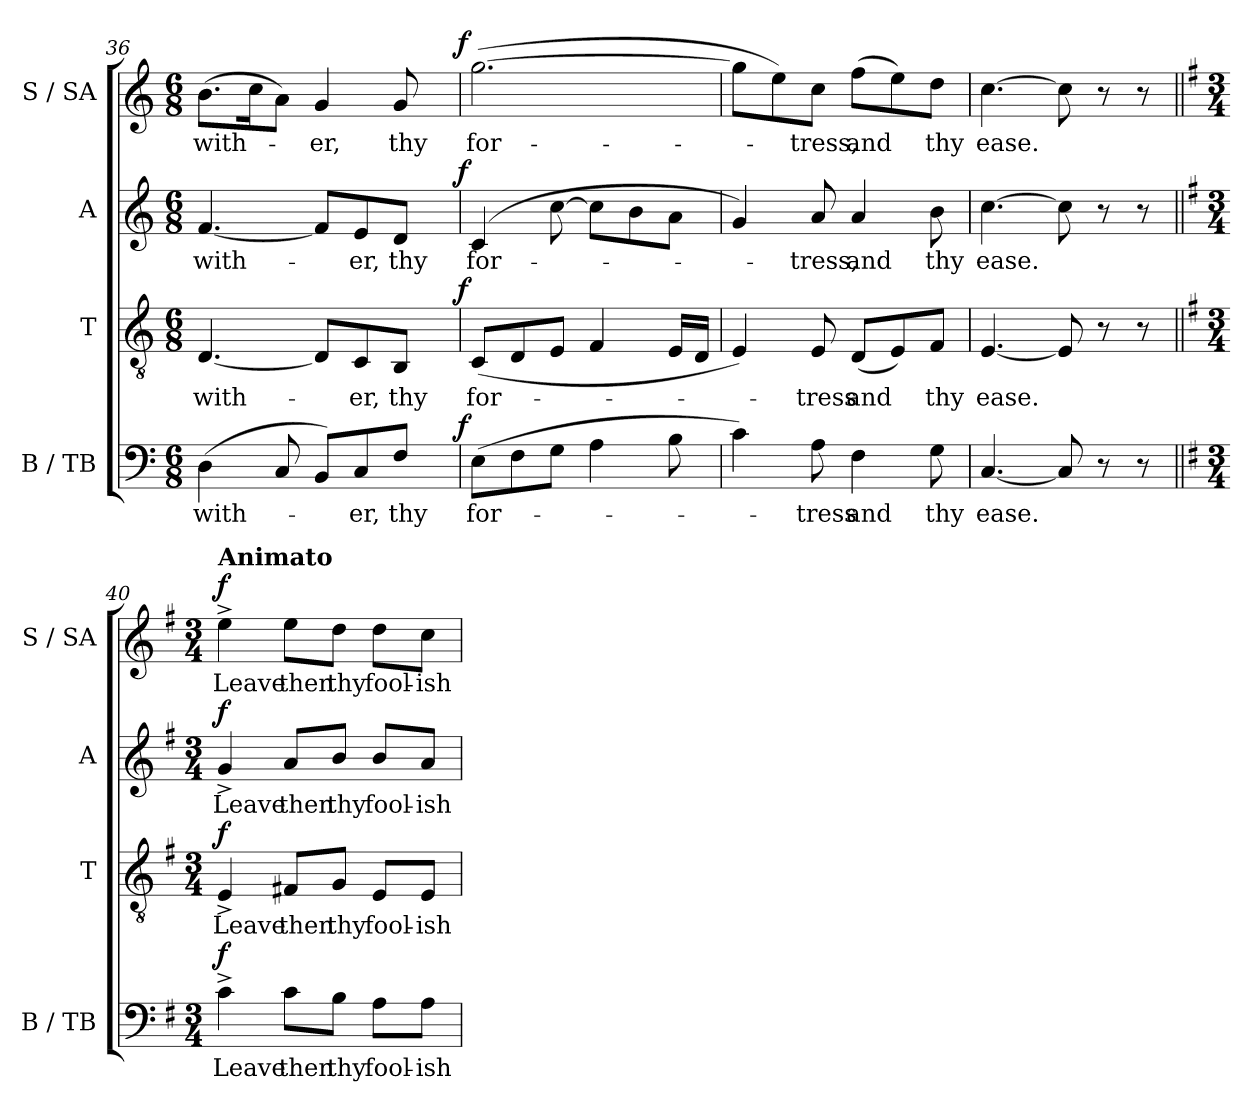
**kern	**text	**dynam	**kern	**text	**dynam	**kern	**text	**dynam	**kern	**text	**dynam
*part4	*part4	*part4	*part3	*part3	*part3	*part2	*part2	*part2	*part1	*part1	*part1
*staff4	*staff4	*staff4	*staff3	*staff3	*staff3	*staff2	*staff2	*staff2	*staff1	*staff1	*staff1
*I"B / TB	*	*	*I"T	*	*	*I"A	*	*	*I"S / SA	*	*
*I'B / TB	*	*	*I'T	*	*	*I'A	*	*	*I'S / SA	*	*
*clefF4	*	*	*clefGv2	*	*	*clefG2	*	*	*clefG2	*	*
*k[]	*	*	*k[]	*	*	*k[]	*	*	*k[]	*	*
*C:	*	*	*C:	*	*	*C:	*	*	*C:	*	*
*M6/8	*	*	*M6/8	*	*	*M6/8	*	*	*M6/8	*	*
=36	=36	=36	=36	=36	=36	=36	=36	=36	=36	=36	=36
!	!LO:LY:b:color=#000000	!	!	!	!	!	!	!	!	!	!
!	!	!	!	!LO:LY:b:color=#000000	!	!	!	!	!	!	!
!	!	!	!	!	!	!	!LO:LY:b:color=#000000	!	!	!	!
!	!	!	!	!	!	!	!	!	!	!LO:LY:b:color=#000000	!
*^	*	*	*^	*	*	*^	*	*	*^	*	*
(4Di\	2ryy	with-	.	[4.Di/	2ryy	with-	.	[4.fi/	2ryy	with-	.	(8.bi\L	2ryy	with-	.
.	.	.	.	.	.	.	.	.	.	.	.	16cci\K	.	.	.
8Ci/	.	.	.	.	.	.	.	.	.	.	.	8ai\J)	.	.	.
!	!	!	!	!	!	!	!	!	!	!	!	!	!	!LO:LY:b:color=#000000	!
8BBi/L)	.	.	.	8Di/L]	.	.	.	8fi/L]	.	.	.	4gi/	.	-er,	.
!	!	!LO:LY:b:color=#000000	!	!	!	!	!	!	!	!	!	!	!	!	!
!	!	!	!	!	!	!LO:LY:b:color=#000000	!	!	!	!	!	!	!	!	!
!	!	!	!	!	!	!	!	!	!	!LO:LY:b:color=#000000	!	!	!	!	!
8Ci/	8ryy	-er,	.	8Ci/	8ryy	-er,	.	8ei/	8ryy	-er,	.	.	8ryy	.	.
!	!	!LO:LY:b:color=#000000	!	!	!	!	!	!	!	!	!	!	!	!	!
!	!	!	!	!	!	!LO:LY:b:color=#000000	!	!	!	!	!	!	!	!	!
!	!	!	!	!	!	!	!	!	!	!LO:LY:b:color=#000000	!	!	!	!	!
!	!	!	!	!	!	!	!	!	!	!	!	!	!	!LO:LY:b:color=#000000	!
8Fi/J	16ryy	thy	.	8BBi/J	16ryy	thy	.	8di/J	16ryy	thy	.	8gi/	16ryy	thy	.
.	32ryy	.	.	.	32ryy	.	.	.	32ryy	.	.	.	32ryy	.	.
.	64ryy	.	.	.	64ryy	.	.	.	64ryy	.	.	.	64ryy	.	.
.	128...ryy	.	.	.	128...ryy	.	.	.	128...ryy	.	.	.	128...ryy	.	.
.	1024ryy	.	f	.	1024ryy	.	f	.	1024ryy	.	f	.	1024ryy	.	f
*v	*v	*	*	*	*	*	*	*v	*v	*	*	*v	*v	*	*
*	*	*	*v	*v	*	*	*	*	*	*	*	*
=37	=37	=37	=37	=37	=37	=37	=37	=37	=37	=37	=37
*^	*	*	*^	*	*	*^	*	*	*^	*	*
!	!	!LO:LY:b:color=#000000	!	!	!	!	!	!	!	!	!	!	!	!	!
*v	*v	*	*	*	*	*	*	*v	*v	*	*	*v	*v	*	*
*	*	*	*v	*v	*	*	*	*	*	*	*	*
*^	*	*	*^	*	*	*^	*	*	*^	*	*
!	!	!	!	!	!	!LO:LY:b:color=#000000	!	!	!	!	!	!	!	!	!
*v	*v	*	*	*	*	*	*	*v	*v	*	*	*v	*v	*	*
*	*	*	*v	*v	*	*	*	*	*	*	*	*
*^	*	*	*^	*	*	*^	*	*	*^	*	*
!	!	!	!	!	!	!	!	!	!	!LO:LY:b:color=#000000	!	!	!	!	!
*v	*v	*	*	*	*	*	*	*v	*v	*	*	*v	*v	*	*
*	*	*	*v	*v	*	*	*	*	*	*	*	*
*^	*	*	*^	*	*	*^	*	*	*^	*	*
!	!	!	!	!	!	!	!	!	!	!	!	!	!	!LO:LY:b:color=#000000	!
*v	*v	*	*	*	*	*	*	*v	*v	*	*	*v	*v	*	*
*	*	*	*v	*v	*	*	*	*	*	*	*	*
(8Ei\L	for-	.	(8Ci/L	for-	.	(4ci/	for-	.	([2.ggi\	for-	.
8Fi\	.	.	8Di/	.	.	.	.	.	.	.	.
8Gi\J	.	.	8Ei/J	.	.	[8cci\	.	.	.	.	.
4Ai\	.	.	4Fi/	.	.	8cci\L]	.	.	.	.	.
.	.	.	.	.	.	8bi\	.	.	.	.	.
8Bi\	.	.	16Ei/LL	.	.	8ai\J	.	.	.	.	.
.	.	.	16Di/JJ	.	.	.	.	.	.	.	.
=38	=38	=38	=38	=38	=38	=38	=38	=38	=38	=38	=38
4ci\)	.	.	4Ei/)	.	.	4gi/)	.	.	8ggi\L]	.	.
.	.	.	.	.	.	.	.	.	8eei\)	.	.
!	!LO:LY:b:color=#000000	!	!	!	!	!	!	!	!	!	!
!	!	!	!	!LO:LY:b:color=#000000	!	!	!	!	!	!	!
!	!	!	!	!	!	!	!LO:LY:b:color=#000000	!	!	!	!
!	!	!	!	!	!	!	!	!	!	!LO:LY:b:color=#000000	!
8Ai\	-tress	.	8Ei/	-tress	.	8ai/	-tress,	.	8cci\J	-tress,	.
!	!LO:LY:b:color=#000000	!	!	!	!	!	!	!	!	!	!
!	!	!	!	!LO:LY:b:color=#000000	!	!	!	!	!	!	!
!	!	!	!	!	!	!	!LO:LY:b:color=#000000	!	!	!	!
!	!	!	!	!	!	!	!	!	!	!LO:LY:b:color=#000000	!
4Fi\	and	.	(8Di/L	and	.	4ai/	and	.	(8ffi\L	and	.
.	.	.	8Ei/)	.	.	.	.	.	8eei\)	.	.
!	!LO:LY:b:color=#000000	!	!	!	!	!	!	!	!	!	!
!	!	!	!	!LO:LY:b:color=#000000	!	!	!	!	!	!	!
!	!	!	!	!	!	!	!LO:LY:b:color=#000000	!	!	!	!
!	!	!	!	!	!	!	!	!	!	!LO:LY:b:color=#000000	!
8Gi\	thy	.	8Fi/J	thy	.	8bi\	thy	.	8ddi\J	thy	.
=39	=39	=39	=39	=39	=39	=39	=39	=39	=39	=39	=39
!	!LO:LY:b:color=#000000	!	!	!	!	!	!	!	!	!	!
!	!	!	!	!LO:LY:b:color=#000000	!	!	!	!	!	!	!
!	!	!	!	!	!	!	!LO:LY:b:color=#000000	!	!	!	!
!	!	!	!	!	!	!	!	!	!	!LO:LY:b:color=#000000	!
[4.Ci/	ease.	.	[4.Ei/	ease.	.	[4.cci\	ease.	.	[4.cci\	ease.	.
8Ci/]	.	.	8Ei/]	.	.	8cci\]	.	.	8cci\]	.	.
8r	.	.	8r	.	.	8r	.	.	8r	.	.
8r	.	.	8r	.	.	8r	.	.	8r	.	.
=40||	=40||	=40||	=40||	=40||	=40||	=40||	=40||	=40||	=40||	=40||	=40||
*k[f#]	*	*	*k[f#]	*	*	*k[f#]	*	*	*k[f#]	*	*
*G:	*	*	*G:	*	*	*G:	*	*	*G:	*	*
*M3/4	*	*	*M3/4	*	*	*M3/4	*	*	*M3/4	*	*
!	!LO:LY:b:color=#000000	!	!	!	!	!	!	!	!	!	!
!	!	!	!	!LO:LY:b:color=#000000	!	!	!	!	!	!	!
!	!	!	!	!	!	!	!LO:LY:b:color=#000000	!	!	!	!
*	*	*	*	*	*	*	*	*	*MM80	*	*
!	!	!	!	!	!	!	!	!	!LO:TX:a:B:t=Animato	!	!
!	!	!	!	!	!	!	!	!	!	!LO:LY:b:color=#000000	!
4c^i\	Leave	f	4E^i/	Leave	f	4g^i/	Leave	f	4ee^i\	Leave	f
!	!LO:LY:b:color=#000000	!	!	!	!	!	!	!	!	!	!
!	!	!	!	!LO:LY:b:color=#000000	!	!	!	!	!	!	!
!	!	!	!	!	!	!	!LO:LY:b:color=#000000	!	!	!	!
!	!	!	!	!	!	!	!	!	!	!LO:LY:b:color=#000000	!
8ci\L	then	.	8F#Xi/L	then	.	8ai/L	then	.	8eei\L	then	.
!	!LO:LY:b:color=#000000	!	!	!	!	!	!	!	!	!	!
!	!	!	!	!LO:LY:b:color=#000000	!	!	!	!	!	!	!
!	!	!	!	!	!	!	!LO:LY:b:color=#000000	!	!	!	!
!	!	!	!	!	!	!	!	!	!	!LO:LY:b:color=#000000	!
8Bi\J	thy	.	8Gi/J	thy	.	8bi/J	thy	.	8ddi\J	thy	.
!	!LO:LY:b:color=#000000	!	!	!	!	!	!	!	!	!	!
!	!	!	!	!LO:LY:b:color=#000000	!	!	!	!	!	!	!
!	!	!	!	!	!	!	!LO:LY:b:color=#000000	!	!	!	!
!	!	!	!	!	!	!	!	!	!	!LO:LY:b:color=#000000	!
8Ai\L	fool-	.	8Ei/L	fool-	.	8bi/L	fool-	.	8ddi\L	fool-	.
!	!LO:LY:b:color=#000000	!	!	!	!	!	!	!	!	!	!
!	!	!	!	!LO:LY:b:color=#000000	!	!	!	!	!	!	!
!	!	!	!	!	!	!	!LO:LY:b:color=#000000	!	!	!	!
!	!	!	!	!	!	!	!	!	!	!LO:LY:b:color=#000000	!
8Ai\J	-ish	.	8Ei/J	-ish	.	8ai/J	-ish	.	8cci\J	-ish	.
=	=	=	=	=	=	=	=	=	=	=	=
*-	*-	*-	*-	*-	*-	*-	*-	*-	*-	*-	*-
